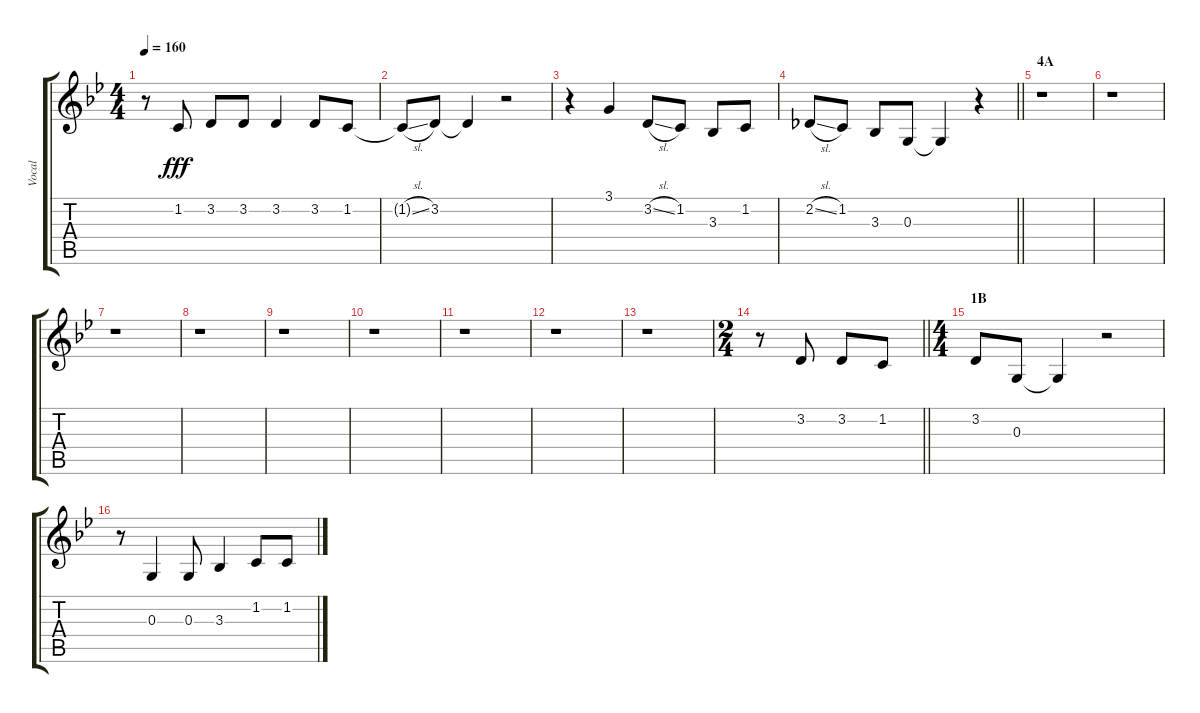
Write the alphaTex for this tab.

\track ("Vocal" "Vocal") {instrument voiceoohs}
\staff {score tabs}
\tuning (E4 B3 G3 D3 A2 E2) {hide}
\ts (4 4)
\tempo 160
\clef g2
\ks bb
r.8{dy fff} 1.2.8 3.2.8 3.2.8 3.2.4 3.2.8 1.2.8 |
1.2{sl t}.8 3.2.8 3.2{t}.4 r.2 |
r.4 3.1.4 3.2{sl}.8 1.2.8 3.3.8 1.2.8 |
\barLineRight lightlight
2.2{sl}.8 1.2.8 3.3.8 0.3.8 0.3{t}.4 r.4 |
\section ("" "4A")
r.1 |
r.1 |
r.1 |
r.1 |
r.1 |
r.1 |
r.1 |
r.1 |
r.1 |
\ts (2 4)
\barLineRight lightlight
r.8 3.2.8 3.2.8 1.2.8 |
\ts (4 4)
\section ("" "1B")
3.2.8 0.3.8 0.3{t}.4 r.2 |
r.8 0.3.4 0.3.8 3.3.4 1.2.8 1.2.8
